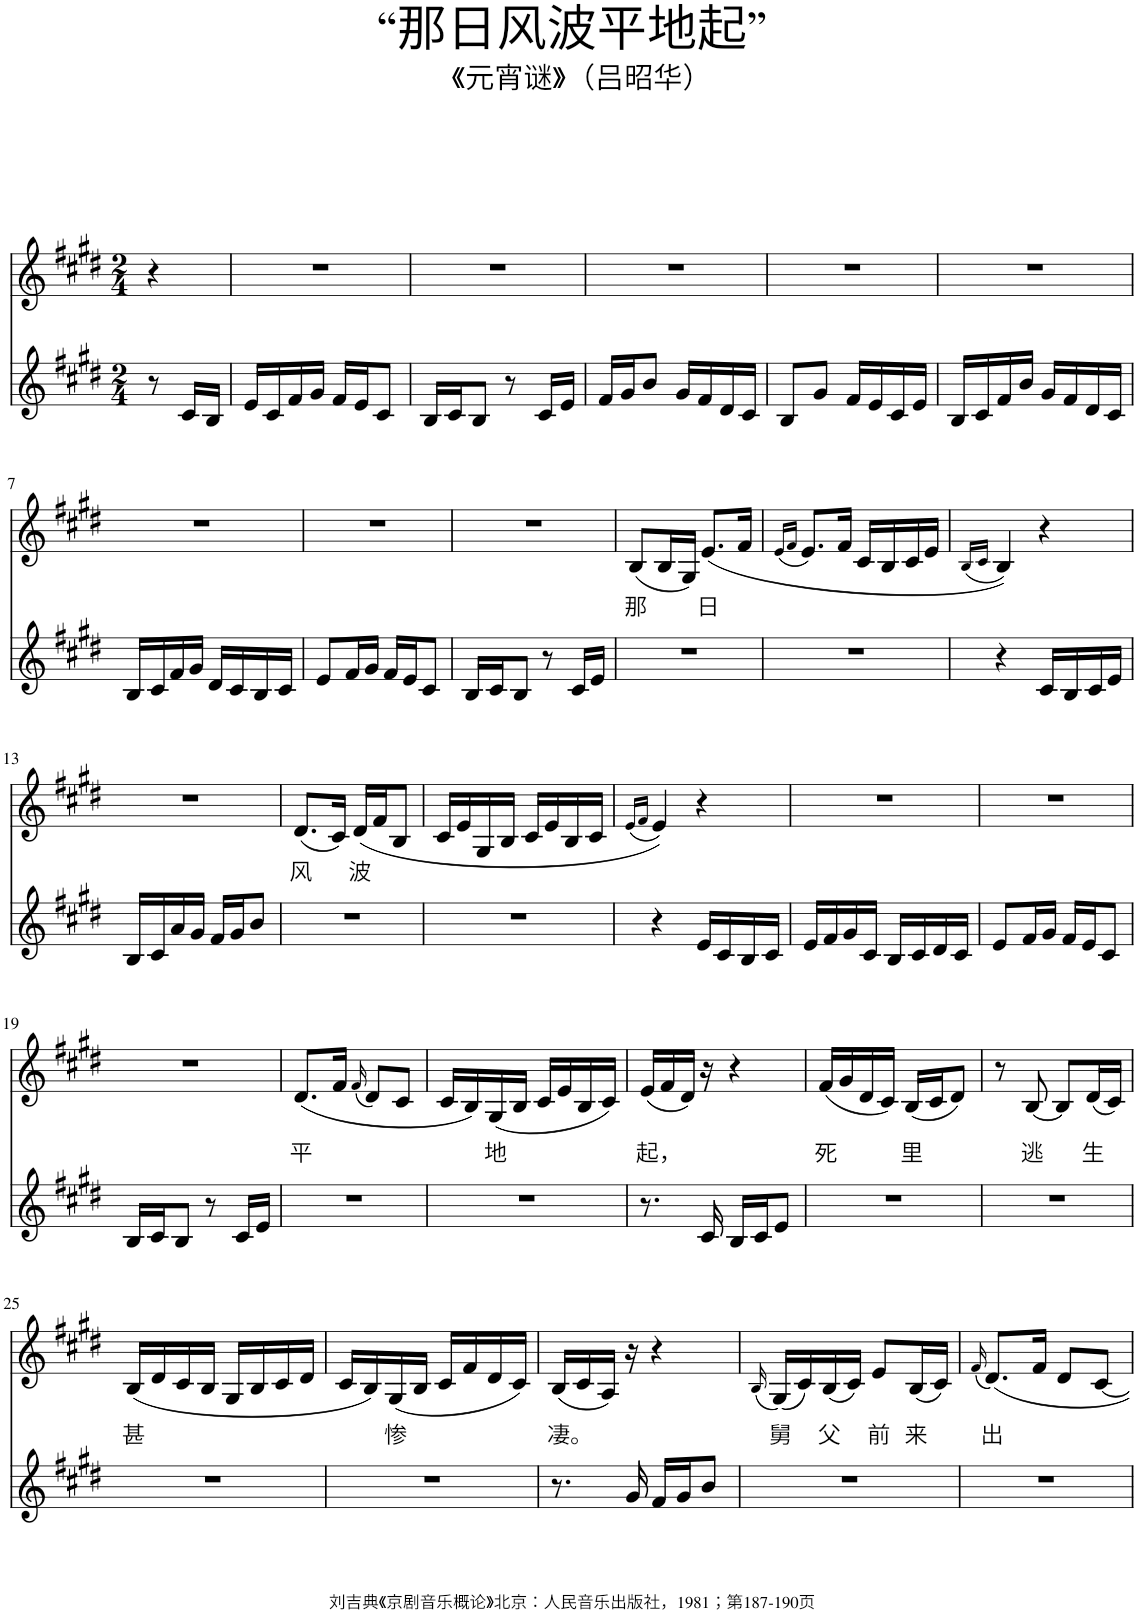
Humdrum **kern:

**kern	**kern	**text
*part2	*part1	*part1
*staff2	*staff1	*staff1
*I"Piano	*I"Piano	*
*I'Pno	*I'Pno	*
*clefG2	*clefG2	*
*k[f#c#g#d#]	*k[f#c#g#d#]	*
*M2/4	*M2/4	*
=1	=1	=1
8r	4r	.
16c#/LL	.	.
16B/JJ	.	.
=2	=2	=2
16e/LL	2r	.
16c#/	.	.
16f#/	.	.
16g#/JJ	.	.
16f#/LL	.	.
16e/J	.	.
8c#/J	.	.
=3	=3	=3
16B/LL	2r	.
16c#/J	.	.
8B/J	.	.
8r	.	.
16c#/LL	.	.
16e/JJ	.	.
=4	=4	=4
16f#/LL	2r	.
16g#/J	.	.
8b/J	.	.
16g#/LL	.	.
16f#/	.	.
16d#/	.	.
16c#/JJ	.	.
=5	=5	=5
8B/L	2r	.
8g#/J	.	.
16f#/LL	.	.
16e/	.	.
16c#/	.	.
16e/JJ	.	.
=6	=6	=6
16B/LL	2r	.
16c#/	.	.
16f#/	.	.
16b/JJ	.	.
16g#/LL	.	.
16f#/	.	.
16d#/	.	.
16c#/JJ	.	.
!!LO:LB:g=z
=7	=7	=7
16B/LL	2r	.
16c#/	.	.
16f#/	.	.
16g#/JJ	.	.
16d#/LL	.	.
16c#/	.	.
16B/	.	.
16c#/JJ	.	.
=8	=8	=8
8e/L	2r	.
16f#/L	.	.
16g#/JJ	.	.
16f#/LL	.	.
16e/J	.	.
8c#/J	.	.
=9	=9	=9
16B/LL	2r	.
16c#/J	.	.
8B/J	.	.
8r	.	.
16c#/LL	.	.
16e/JJ	.	.
=10	=10	=10
!	!	!LO:LY:b
2r	(8B/L	那
.	16B/L	.
.	16G#/JJ)	.
!	!	!LO:LY:b
.	(8.e/L	日
.	16f#/Jk	.
=11	=11	=11
.	(16qe/LL	.
.	16qf#/JJ	.
2r	8.e/L)	.
.	16f#/Jk	.
.	16c#/LL	.
.	16B/	.
.	16c#/	.
.	16e/JJ	.
=12	=12	=12
.	(16qB/LL	.
.	16qc#/JJ	.
4r	4B/))	.
16c#/LL	4r	.
16B/	.	.
16c#/	.	.
16e/JJ	.	.
!!LO:LB:g=z
=13	=13	=13
16B/LL	2r	.
16c#/	.	.
16a/	.	.
16g#/JJ	.	.
16f#/LL	.	.
16g#/J	.	.
8b/J	.	.
=14	=14	=14
!	!	!LO:LY:b
2r	(8.d#/L	风
.	16c#/Jk)	.
!	!	!LO:LY:b
.	(16d#/LL	波
.	16f#/J	.
.	8B/J	.
=15	=15	=15
2r	16c#/LL	.
.	16e/	.
.	16G#/	.
.	16B/JJ	.
.	16c#/LL	.
.	16e/	.
.	16B/	.
.	16c#/JJ	.
=16	=16	=16
.	(16qe/LL	.
.	16qf#/JJ	.
4r	4e/))	.
16e/LL	4r	.
16c#/	.	.
16B/	.	.
16c#/JJ	.	.
=17	=17	=17
16e/LL	2r	.
16f#/	.	.
16g#/	.	.
16c#/JJ	.	.
16B/LL	.	.
16c#/	.	.
16d#/	.	.
16c#/JJ	.	.
=18	=18	=18
8e/L	2r	.
16f#/L	.	.
16g#/JJ	.	.
16f#/LL	.	.
16e/J	.	.
8c#/J	.	.
!!LO:LB:g=z
=19	=19	=19
16B/LL	2r	.
16c#/J	.	.
8B/J	.	.
8r	.	.
16c#/LL	.	.
16e/JJ	.	.
=20	=20	=20
!	!	!LO:LY:b
2r	(8.d#/L	平
.	16f#/Jk	.
.	(16qf#/	.
.	8d#/L)	.
.	8c#/J	.
=21	=21	=21
2r	16c#/LL	.
.	16B/)	.
!	!	!LO:LY:b
.	(16G#/	地
.	16B/JJ	.
.	16c#/LL	.
.	16e/	.
.	16B/	.
.	16c#/JJ)	.
=22	=22	=22
!	!	!LO:LY:b
8.r	(16e/LL	起，
.	16f#/	.
.	16d#/JJ)	.
16c#/	16r	.
16B/LL	4r	.
16c#/J	.	.
8e/J	.	.
=23	=23	=23
!	!	!LO:LY:b
2r	(16f#/LL	死
.	16g#/	.
.	16d#/	.
.	16c#/JJ)	.
!	!	!LO:LY:b
.	(16B/LL	里
.	16c#/J	.
.	8d#/J)	.
=24	=24	=24
2r	8r	.
!	!	!LO:LY:b
.	[8B/	逃
.	8B/L]	.
!	!	!LO:LY:b
.	(16d#/L	生
.	16c#/JJ)	.
!!LO:LB:g=z
=25	=25	=25
!	!	!LO:LY:b
2r	(16B/LL	甚
.	16d#/	.
.	16c#/	.
.	16B/JJ	.
.	16G#/LL	.
.	16B/	.
.	16c#/	.
.	16d#/JJ	.
=26	=26	=26
2r	16c#/LL	.
.	16B/)	.
!	!	!LO:LY:b
.	(16G#/	惨
.	16B/JJ	.
.	16c#/LL	.
.	16f#/	.
.	16d#/	.
.	16c#/JJ)	.
=27	=27	=27
!	!	!LO:LY:b
8.r	(16B/LL	凄。
.	16c#/	.
.	16A/JJ)	.
16g#/	16r	.
16f#/LL	4r	.
16g#/J	.	.
8b/J	.	.
=28	=28	=28
.	(16qB/	.
!	!	!LO:LY:b
2r	(16G#/LL)	舅
.	16c#/)	.
!	!	!LO:LY:b
.	(16B/	父
.	16c#/JJ)	.
!	!	!LO:LY:b
.	8e/L	前
!	!	!LO:LY:b
.	(16B/L	来
.	16c#/JJ)	.
=29	=29	=29
.	(16qf#/	.
!	!	!LO:LY:b
2r	8.d#/L)	出
.	16f#/Jk	.
.	8d#/L	.
.	[8c#/J	.
=	=	=
*-	*-	*-
